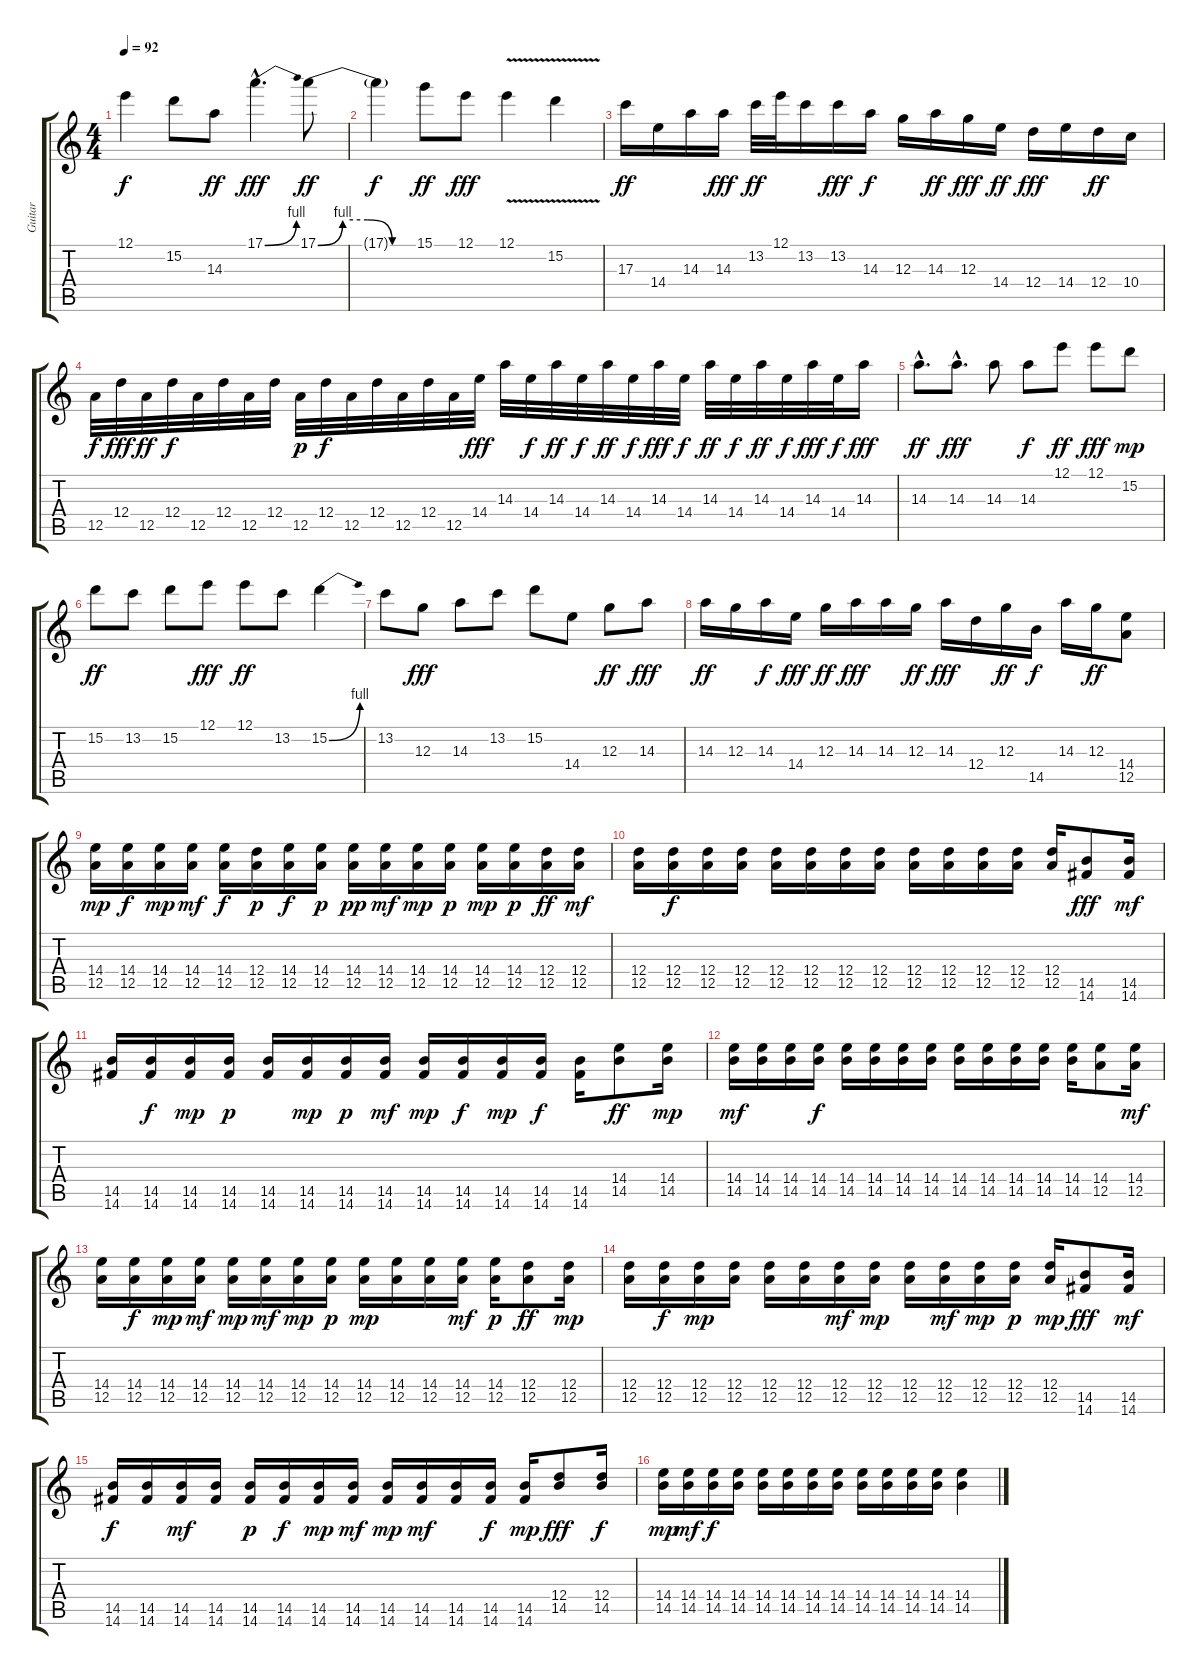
\track ("Guitar" "Guitar") {instrument distortionguitar}
\staff {score tabs}
\tuning (E4 B3 G3 D3 A2 E2) {hide}
\ts (4 4)
\tempo 92
\clef g2
\ks c
12.1{t}.4{dy f} 15.2.8 14.3.8{dy ff} 17.1{be (bend 0 0 60 4) hac}.4{d dy fff} 17.1{be (custom 0 0 15 4 30 4 45 0 60 0)}.8{dy ff} |
17.1{t}.4{dy f} 15.1.8{dy ff} 12.1.8{dy fff} 12.1{v}.4 15.2{v}.4 |
17.3.16{dy ff} 14.4.16 14.3.16 14.3.16{dy fff} 13.2.32{dy ff} 12.1.32 13.2.16 13.2.16{dy fff} 14.3.16{dy f} 12.3.16 14.3.16{dy ff} 12.3.16{dy fff} 14.4.16{dy ff} 12.4.16{dy fff} 14.4.16 12.4.16{dy ff} 10.4.16 |
12.5.32{dy f} 12.4.32{dy fff} 12.5.32{dy ff} 12.4.32{dy f} 12.5.32 12.4.32 12.5.32 12.4.32 12.5.32{dy p} 12.4.32{dy f} 12.5.32 12.4.32 12.5.32 12.4.32 12.5.32 14.4.32{dy fff} 14.3.32 14.4.32{dy f} 14.3.32{dy ff} 14.4.32{dy f} 14.3.32{dy ff} 14.4.32{dy f} 14.3.32{dy fff} 14.4.32{dy f} 14.3.32{dy ff} 14.4.32{dy f} 14.3.32{dy ff} 14.4.32{dy f} 14.3.32{dy fff} 14.4.32{dy f} 14.3.16{dy fff} |
14.3{hac}.8{d dy ff} 14.3{hac}.8{d dy fff} 14.3.8 14.3.8{dy f} 12.1.8{dy ff} 12.1.8{dy fff} 15.2.8{dy mp} |
15.2.8{dy ff} 13.2.8 15.2.8 12.1.8{dy fff} 12.1.8{dy ff} 13.2.8 15.2{be (bend 0 0 60 4)}.4 |
13.2.8 12.3.8{dy fff} 14.3.8 13.2.8 15.2.8 14.4.8 12.3.8{dy ff} 14.3.8{dy fff} |
14.3.16{dy ff} 12.3.16 14.3.16{dy f} 14.4.16{dy fff} 12.3.16{dy ff} 14.3.16{dy fff} 14.3.16 12.3.16{dy ff} 14.3.16{dy fff} 12.4.16 12.3.16{dy ff} 14.5.16{dy f} 14.3.16 12.3.16{dy ff} (14.4 12.5).8 |
(14.4 12.5).16{dy mp} (14.4 12.5).16{dy f} (14.4 12.5).16{dy mp} (14.4 12.5).16{dy mf} (14.4 12.5).16{dy f} (12.4 12.5).16{dy p} (14.4 12.5).16{dy f} (14.4 12.5).16{dy p} (14.4 12.5).16{dy pp} (14.4 12.5).16{dy mf} (14.4 12.5).16{dy mp} (14.4 12.5).16{dy p} (14.4 12.5).16{dy mp} (14.4 12.5).16{dy p} (12.4 12.5).16{dy ff} (12.4 12.5).16{dy mf} |
(12.4 12.5).16 (12.4 12.5).16{dy f} (12.4 12.5).16 (12.4 12.5).16 (12.4 12.5).16 (12.4 12.5).16 (12.4 12.5).16 (12.4 12.5).16 (12.4 12.5).16 (12.4 12.5).16 (12.4 12.5).16 (12.4 12.5).16 (12.4 12.5).16 (14.5 14.6).8{dy fff} (14.5 14.6).16{dy mf} |
(14.5 14.6).16 (14.5 14.6).16{dy f} (14.5 14.6).16{dy mp} (14.5 14.6).16{dy p} (14.5 14.6).16 (14.5 14.6).16{dy mp} (14.5 14.6).16{dy p} (14.5 14.6).16{dy mf} (14.5 14.6).16{dy mp} (14.5 14.6).16{dy f} (14.5 14.6).16{dy mp} (14.5 14.6).16{dy f} (14.5 14.6).16 (14.4 14.5).8{dy ff} (14.4 14.5).16{dy mp} |
(14.4 14.5).16{dy mf} (14.4 14.5).16 (14.4 14.5).16 (14.4 14.5).16{dy f} (14.4 14.5).16 (14.4 14.5).16 (14.4 14.5).16 (14.4 14.5).16 (14.4 14.5).16 (14.4 14.5).16 (14.4 14.5).16 (14.4 14.5).16 (14.4 14.5).16 (14.4 12.5).8 (14.4 12.5).16{dy mf} |
(14.4 12.5).16 (14.4 12.5).16{dy f} (14.4 12.5).16{dy mp} (14.4 12.5).16{dy mf} (14.4 12.5).16{dy mp} (14.4 12.5).16{dy mf} (14.4 12.5).16{dy mp} (14.4 12.5).16{dy p} (14.4 12.5).16{dy mp} (14.4 12.5).16 (14.4 12.5).16 (14.4 12.5).16{dy mf} (14.4 12.5).16{dy p} (12.4 12.5).8{dy ff} (12.4 12.5).16{dy mp} |
(12.4 12.5).16 (12.4 12.5).16{dy f} (12.4 12.5).16{dy mp} (12.4 12.5).16 (12.4 12.5).16 (12.4 12.5).16 (12.4 12.5).16{dy mf} (12.4 12.5).16{dy mp} (12.4 12.5).16 (12.4 12.5).16{dy mf} (12.4 12.5).16{dy mp} (12.4 12.5).16{dy p} (12.4 12.5).16{dy mp} (14.5 14.6).8{dy fff} (14.5 14.6).16{dy mf} |
(14.5 14.6).16{dy f} (14.5 14.6).16 (14.5 14.6).16{dy mf} (14.5 14.6).16 (14.5 14.6).16{dy p} (14.5 14.6).16{dy f} (14.5 14.6).16{dy mp} (14.5 14.6).16{dy mf} (14.5 14.6).16{dy mp} (14.5 14.6).16{dy mf} (14.5 14.6).16 (14.5 14.6).16{dy f} (14.5 14.6).16{dy mp} (12.4 14.5).8{dy fff} (12.4 14.5).16{dy f} |
(14.4 14.5).16{dy mp} (14.4 14.5).16{dy mf} (14.4 14.5).16{dy f} (14.4 14.5).16 (14.4 14.5).16 (14.4 14.5).16 (14.4 14.5).16 (14.4 14.5).16 (14.4 14.5).16 (14.4 14.5).16 (14.4 14.5).16 (14.4 14.5).16 (14.4 14.5).4
